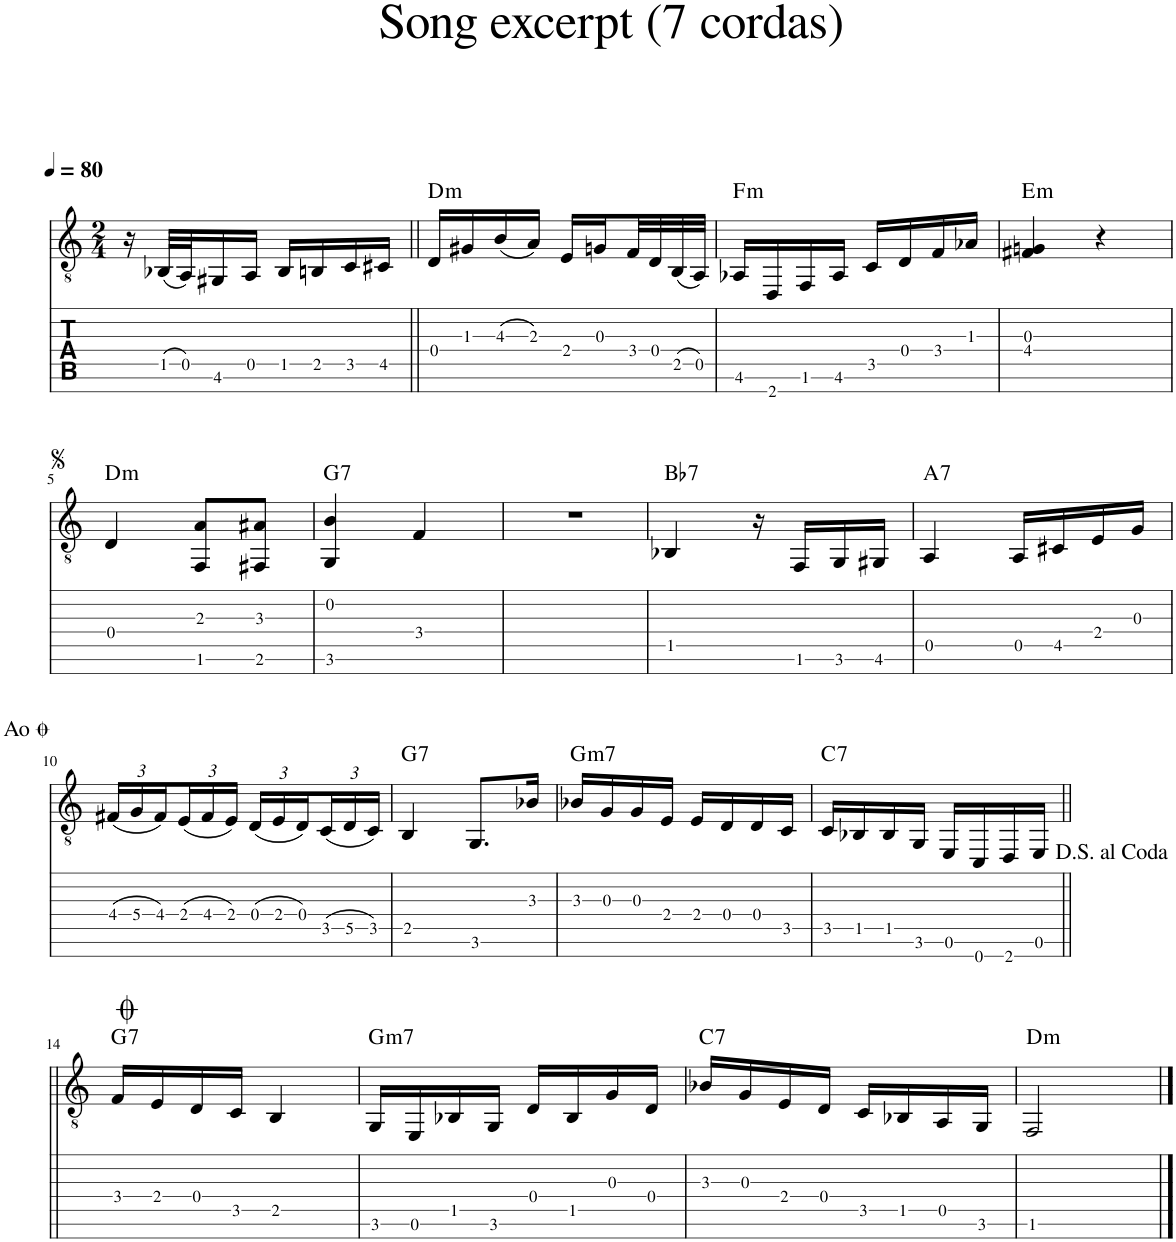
**kern	**kern	**harte
*part1	*part1	*part1
*staff2	*staff1	*
*I"7-str	*	*
*stria7	*	*
*	*clefGv2	*
*k[]	*k[]	*
*M2/4	*M2/4	*
*MM80	*MM80	*
=1	=1	=1
16r	16r	.
32BB-XLLL	(32BB-X/LLL	.
32AAJJ	32AA/J)	.
16GG#XL	16GG#X/	.
16AAJJ	16AA/JJ	.
16BB-LL	16BB-/LL	.
16BBnJ	16BBn/	.
16CL	16C/	.
16C#XJJ	16C#X/JJ	.
=2||	=2||	=2||
!	!	!LO:H:kt=m
16DLL	16D/LL	D:min
16G#XJ	16G#X/	.
16BL	(16B/	.
16AJJ	16A/JJ)	.
16ELL	16E/LL	.
16GJ	16Gn/	.
32FLL	32F/L	.
32D	32D/	.
32BB	(32BB/	.
32AAJJJ	32AA/JJJ)	.
=3	=3	=3
!	!	!LO:H:kt=m
16AA-LL	16AA-X/LL	F:min
16DDJ	16DD/	.
16FFL	16FF/	.
16AA-JJ	16AA-/JJ	.
16CLL	16C/LL	.
16DJ	16D/	.
16FL	16F/	.
16A-JJ	16A-X/JJ	.
=4	=4	=4
!	!	!LO:H:kt=m
4F#X 4Gn	4F#X/ 4Gn/	E:min
4r	4r	.
!!LO:LB:g=z
=5	=5	=5
!	!	!LO:H:kt=m
4D	4D/	D:min
8FF\ 8A\L	8FF/ 8A/L	.
8FF#X\ 8A#X\J	8FF#X/ 8A#X/J	.
=6	=6	=6
!	!	!LO:H:kt=7
4GG 4B	4GG/ 4B/	G:7
4F	4F/	.
=7	=7	=7
2r	2r	.
=8	=8	=8
!	!	!LO:H:kt=7
4BB-	4BB-X/	Bb:7
16r	16r	.
16FFLL	16FF/LL	.
16GG	16GG/	.
16GG#JJ	16GG#X/JJ	.
=9	=9	=9
!	!	!LO:H:kt=7
4AA	4AA/	A:7
16AALL	16AA/LL	.
16C#J	16C#X/	.
16EL	16E/	.
16GJJ	16G/JJ	.
!!LO:LB:g=z
=10	=10	=10
*Xbrackettup	*Xbrackettup	*
24F#LL	(24F#X/LL	.
24G	24G/	.
24F#J	24F#/)	.
24EL	(24E/	.
24F#	24F#/	.
24EJJ	24E/JJ)	.
24DLL	(24D/LL	.
24E	24E/	.
24DJ	24D/)	.
24CL	(24C/	.
24D	24D/	.
24CJJ	24C/JJ)	.
!	!LO:TX:a:t=Ao <font size="14"/>	!
!LO:TX:a:t=Ao <font size="14"/>	!	!
=11	=11	=11
!	!	!LO:H:kt=7
4BB	4BB/	G:7
8.GGL	8.GG/L	.
16B-Jk	16B-X/Jk	.
=12	=12	=12
!	!	!LO:H:kt=m7
16B-LL	16B-X/LL	G:min7
16GJ	16G/	.
16GL	16G/	.
16EJJ	16E/JJ	.
16ELL	16E/LL	.
16DJ	16D/	.
16DL	16D/	.
16CJJ	16C/JJ	.
=13	=13	=13
!	!	!LO:H:kt=7
16CLL	16C/LL	C:7
16BB-J	16BB-X/	.
16BB-L	16BB-/	.
16GGJJ	16GG/JJ	.
16EELL	16EE/LL	.
16CCJ	16CC/	.
16DDL	16DD/	.
16EEJJ	16EE/JJ	.
!!LO:LB:g=z
=14||	=14||	=14||
!	!	!LO:H:kt=7
16FLL	16F/LL	G:7
16EJ	16E/	.
16DL	16D/	.
16CJJ	16C/JJ	.
4BB	4BB/	.
!	!LO:TX:a:t=<font size="22"/><font face="ScoreText"/>	!
!LO:TX:a:t=<font size="22"/><font face="ScoreText"/>	!	!
=15	=15	=15
!	!	!LO:H:kt=m7
16GGLL	16GG/LL	G:min7
16EEJ	16EE/	.
16BB-L	16BB-X/	.
16GGJJ	16GG/JJ	.
16DLL	16D/LL	.
16BB-J	16BB-/	.
16GL	16G/	.
16DJJ	16D/JJ	.
=16	=16	=16
!	!	!LO:H:kt=7
16B-LL	16B-X/LL	C:7
16GJ	16G/	.
16EL	16E/	.
16DJJ	16D/JJ	.
16CLL	16C/LL	.
16BB-J	16BB-X/	.
16AAL	16AA/	.
16GGJJ	16GG/JJ	.
=17	=17	=17
!	!	!LO:H:kt=m
2FF	2FF/	D:min
==	==	==
*-	*-	*-
